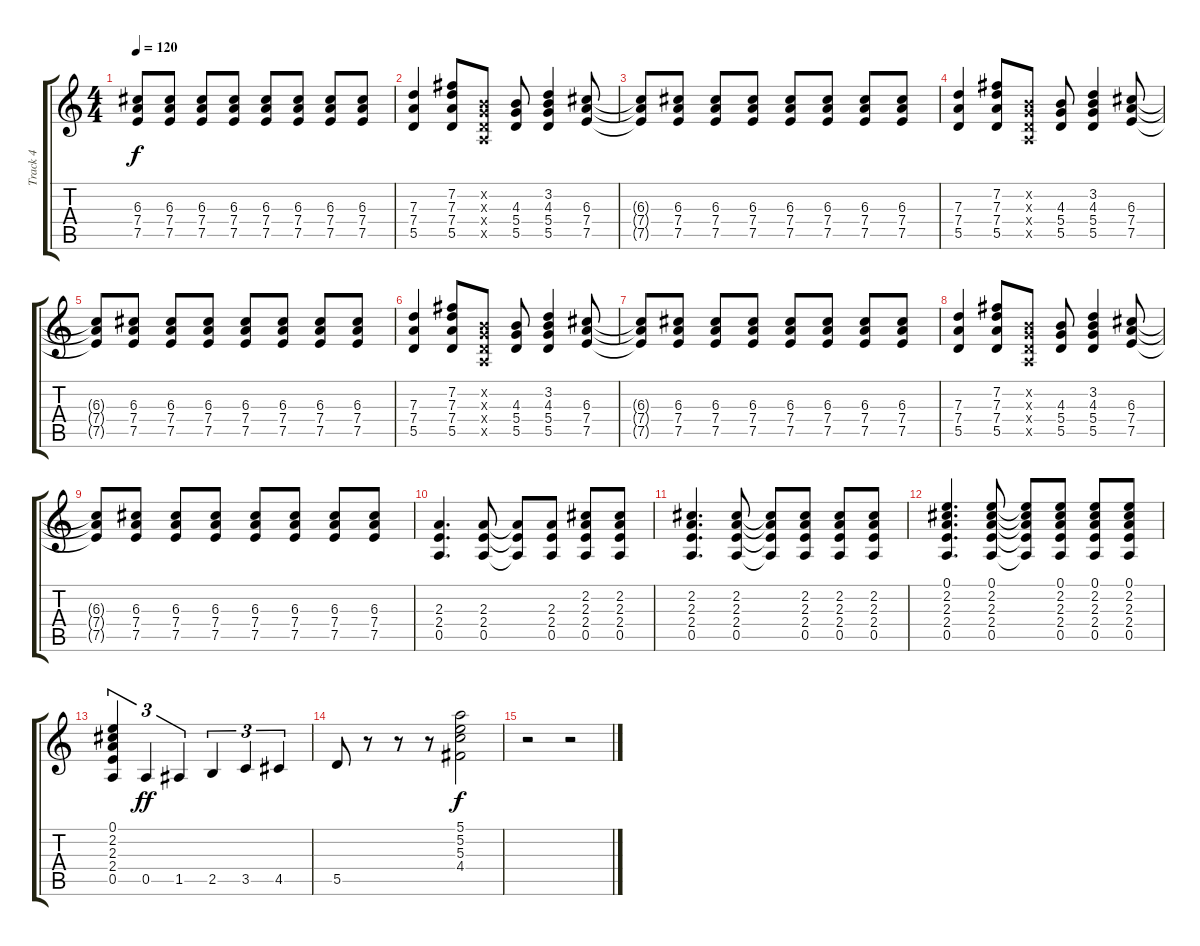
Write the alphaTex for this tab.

\track ("Track 4" "Track 4") {instrument electricguitarclean}
\staff {score tabs}
\tuning (E4 B3 G3 D3 A2 E2) {hide}
\ts (4 4)
\tempo 120
\clef g2
\ks c
(6.3{t} 7.4{t} 7.5{t}).8{dy f} (6.3 7.4 7.5).8 (6.3 7.4 7.5).8 (6.3 7.4 7.5).8 (6.3 7.4 7.5).8 (6.3 7.4 7.5).8 (6.3 7.4 7.5).8 (6.3 7.4 7.5).8 |
(7.3 7.4 5.5).4 (7.2 7.3 7.4 5.5).8 (0.2{x} 0.3{x} 0.4{x} 0.5{x}).8 (4.3 5.4 5.5).8 (3.2 4.3 5.4 5.5).4 (6.3 7.4 7.5).8 |
(6.3{t} 7.4{t} 7.5{t}).8 (6.3 7.4 7.5).8 (6.3 7.4 7.5).8 (6.3 7.4 7.5).8 (6.3 7.4 7.5).8 (6.3 7.4 7.5).8 (6.3 7.4 7.5).8 (6.3 7.4 7.5).8 |
(7.3 7.4 5.5).4 (7.2 7.3 7.4 5.5).8 (0.2{x} 0.3{x} 0.4{x} 0.5{x}).8 (4.3 5.4 5.5).8 (3.2 4.3 5.4 5.5).4 (6.3 7.4 7.5).8 |
(6.3{t} 7.4{t} 7.5{t}).8 (6.3 7.4 7.5).8 (6.3 7.4 7.5).8 (6.3 7.4 7.5).8 (6.3 7.4 7.5).8 (6.3 7.4 7.5).8 (6.3 7.4 7.5).8 (6.3 7.4 7.5).8 |
(7.3 7.4 5.5).4 (7.2 7.3 7.4 5.5).8 (0.2{x} 0.3{x} 0.4{x} 0.5{x}).8 (4.3 5.4 5.5).8 (3.2 4.3 5.4 5.5).4 (6.3 7.4 7.5).8 |
(6.3{t} 7.4{t} 7.5{t}).8 (6.3 7.4 7.5).8 (6.3 7.4 7.5).8 (6.3 7.4 7.5).8 (6.3 7.4 7.5).8 (6.3 7.4 7.5).8 (6.3 7.4 7.5).8 (6.3 7.4 7.5).8 |
(7.3 7.4 5.5).4 (7.2 7.3 7.4 5.5).8 (0.2{x} 0.3{x} 0.4{x} 0.5{x}).8 (4.3 5.4 5.5).8 (3.2 4.3 5.4 5.5).4 (6.3 7.4 7.5).8 |
(6.3{t} 7.4{t} 7.5{t}).8 (6.3 7.4 7.5).8 (6.3 7.4 7.5).8 (6.3 7.4 7.5).8 (6.3 7.4 7.5).8 (6.3 7.4 7.5).8 (6.3 7.4 7.5).8 (6.3 7.4 7.5).8 |
(2.3 2.4 0.5).4{d} (2.3 2.4 0.5).8 (2.3{t} 2.4{t} 0.5{t}).8 (2.3 2.4 0.5).8 (2.2 2.3 2.4 0.5).8 (2.2 2.3 2.4 0.5).8 |
(2.2 2.3 2.4 0.5).4{d} (2.2 2.3 2.4 0.5).8 (2.2{t} 2.3{t} 2.4{t} 0.5{t}).8 (2.2 2.3 2.4 0.5).8 (2.2 2.3 2.4 0.5).8 (2.2 2.3 2.4 0.5).8 |
(0.1 2.2 2.3 2.4 0.5).4{d} (0.1 2.2 2.3 2.4 0.5).8 (0.1{t} 2.2{t} 2.3{t} 2.4{t} 0.5{t}).8 (0.1 2.2 2.3 2.4 0.5).8 (0.1 2.2 2.3 2.4 0.5).8 (0.1 2.2 2.3 2.4 0.5).8 |
(0.1 2.2 2.3 2.4 0.5).4{tu (3 2)} 0.5.4{tu (3 2) dy ff} 1.5.4{tu (3 2)} 2.5.4{tu (3 2)} 3.5.4{tu (3 2)} 4.5.4{tu (3 2)} |
5.5.8 r.8 r.8 r.8 (5.1 5.2 5.3 4.4).2{dy f} |
r.2 r.2
